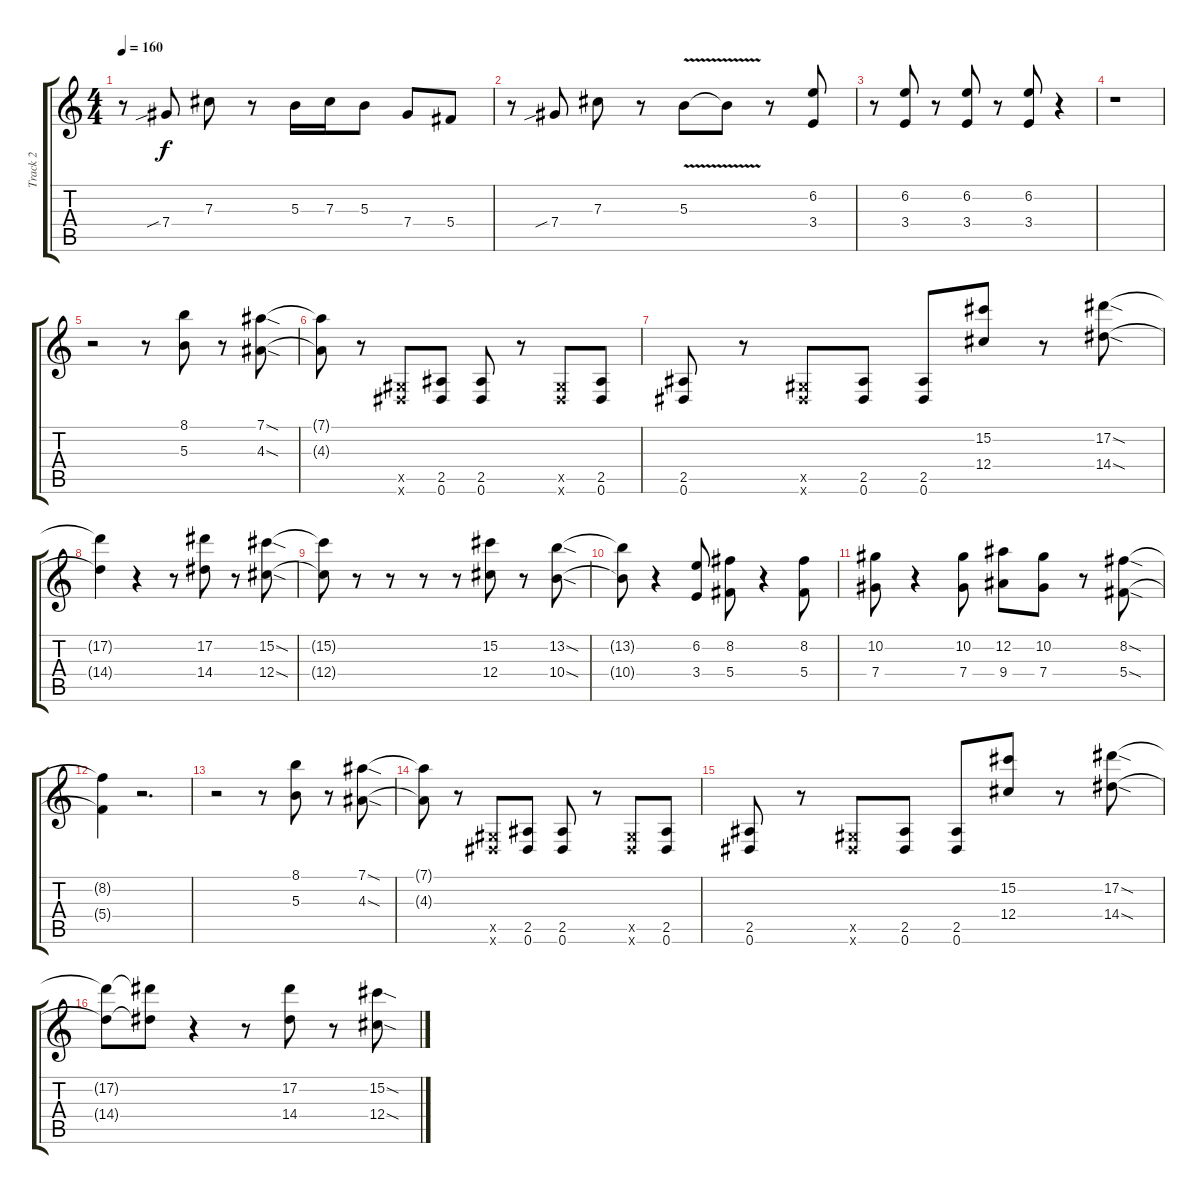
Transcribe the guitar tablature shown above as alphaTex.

\track ("Track 2" "Track 2") {instrument overdrivenguitar}
\staff {score tabs}
\tuning (Eb4 Bb3 Gb3 Db3 Ab2 Eb2) {hide}
\ts (4 4)
\tempo 160
\clef g2
\ks c
r.8{dy f} 7.4{sib}.8 7.3.8 r.8 5.3.16 7.3.16 5.3.8 7.4.8 5.4.8 |
r.8 7.4{sib}.8 7.3.8 r.8 5.3{v}.8 5.3{t}.8 r.8 (6.2 3.4).8 |
r.8 (6.2 3.4).8 r.8 (6.2 3.4).8 r.8 (6.2 3.4).8 r.4 |
r.1 |
r.2 r.8 (8.1 5.3).8 r.8 (7.1{sod} 4.3{sod}).8 |
(7.1{t} 4.3{t}).8 r.8 (0.5{x} 0.6{x}).8 (2.5 0.6).8 (2.5 0.6).8 r.8 (0.5{x} 0.6{x}).8 (2.5 0.6).8 |
(2.5 0.6).8 r.8 (0.5{x} 0.6{x}).8 (2.5 0.6).8 (2.5 0.6).8 (15.2 12.4).8 r.8 (17.2{sod} 14.4{sod}).8 |
(17.2{t} 14.4{t}).4 r.4 r.8 (17.2 14.4).8 r.8 (15.2{sod} 12.4{sod}).8 |
(15.2{t} 12.4{t}).8 r.8 r.8 r.8 r.8 (15.2 12.4).8 r.8 (13.2{sod} 10.4{sod}).8 |
(13.2{t} 10.4{t}).8 r.4 (6.2 3.4).8 (8.2 5.4).8 r.4 (8.2 5.4).8 |
(10.2 7.4).8 r.4 (10.2 7.4).8 (12.2 9.4).8 (10.2 7.4).8 r.8 (8.2{sod} 5.4{sod}).8 |
(8.2{t} 5.4{t}).4 r.2{d} |
r.2 r.8 (8.1 5.3).8 r.8 (7.1{sod} 4.3{sod}).8 |
(7.1{t} 4.3{t}).8 r.8 (0.5{x} 0.6{x}).8 (2.5 0.6).8 (2.5 0.6).8 r.8 (0.5{x} 0.6{x}).8 (2.5 0.6).8 |
(2.5 0.6).8 r.8 (0.5{x} 0.6{x}).8 (2.5 0.6).8 (2.5 0.6).8 (15.2 12.4).8 r.8 (17.2{sod} 14.4{sod}).8 |
(17.2{t} 14.4{t}).8 (17.2{t} 14.4{t}).8 r.4 r.8 (17.2 14.4).8 r.8 (15.2{sod} 12.4{sod}).8
